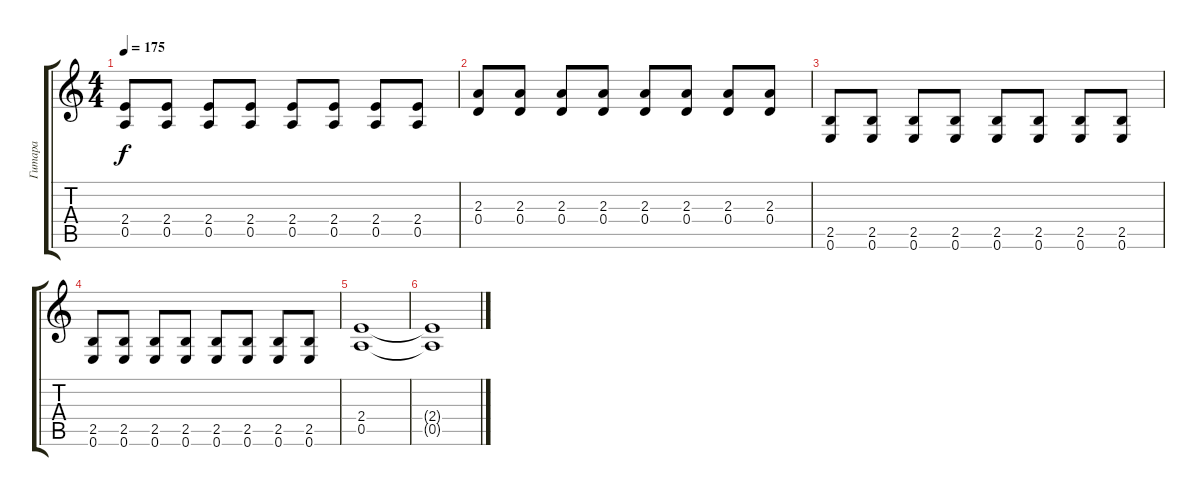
\track ("Гитара" "Гитара") {instrument distortionguitar}
\staff {score tabs}
\tuning (E4 B3 G3 D3 A2 E2) {hide}
\ts (4 4)
\tempo 175
\clef g2
\ks c
(2.4 0.5).8{dy f} (2.4 0.5).8 (2.4 0.5).8 (2.4 0.5).8 (2.4 0.5).8 (2.4 0.5).8 (2.4 0.5).8 (2.4 0.5).8 |
(2.3 0.4).8 (2.3 0.4).8 (2.3 0.4).8 (2.3 0.4).8 (2.3 0.4).8 (2.3 0.4).8 (2.3 0.4).8 (2.3 0.4).8 |
(2.5 0.6).8 (2.5 0.6).8 (2.5 0.6).8 (2.5 0.6).8 (2.5 0.6).8 (2.5 0.6).8 (2.5 0.6).8 (2.5 0.6).8 |
(2.5 0.6).8 (2.5 0.6).8 (2.5 0.6).8 (2.5 0.6).8 (2.5 0.6).8 (2.5 0.6).8 (2.5 0.6).8 (2.5 0.6).8 |
(2.4 0.5).1 |
(2.4{t} 0.5{t}).1
